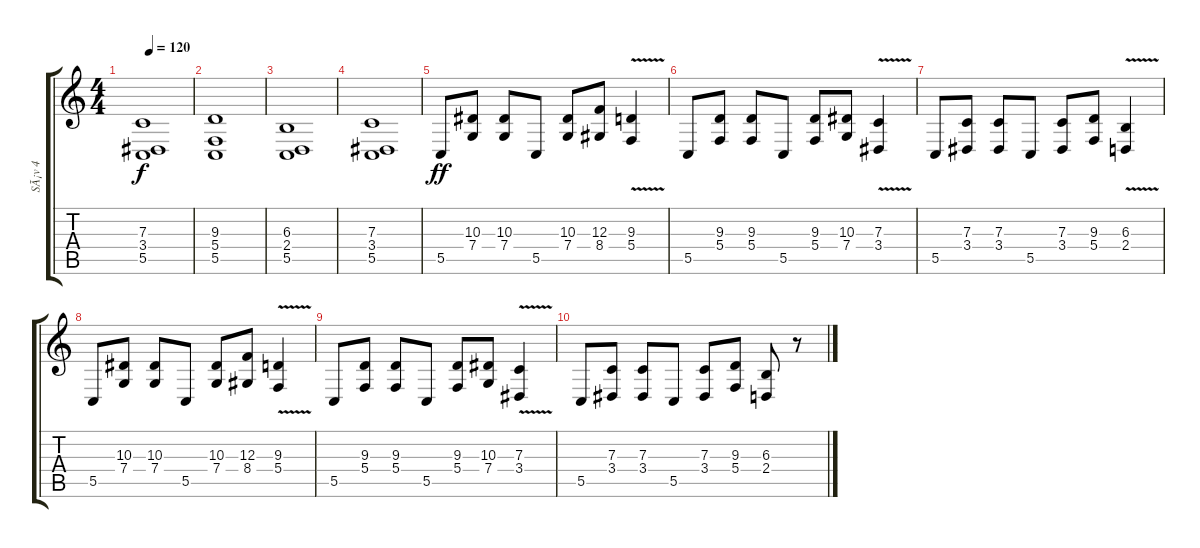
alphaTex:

\track ("SÃ¡v 4" "SÃ¡v 4") {instrument synthstrings2}
\staff {score tabs}
\tuning (D4 A3 F3 C3 G2 C2) {hide}
\ts (4 4)
\tempo 120
\clef g2
\ks c
(7.3 3.4 5.5).1{dy f} |
(9.3 5.4 5.5).1 |
(6.3 2.4 5.5).1 |
(7.3 3.4 5.5).1 |
5.5.8{dy ff} (10.3 7.4).8 (10.3 7.4).8 5.5.8 (10.3 7.4).8 (12.3 8.4).8 (9.3{v} 5.4).4 |
5.5.8 (9.3 5.4).8 (9.3 5.4).8 5.5.8 (9.3 5.4).8 (10.3 7.4).8 (7.3{v} 3.4).4 |
5.5.8 (7.3 3.4).8 (7.3 3.4).8 5.5.8 (7.3 3.4).8 (9.3 5.4).8 (6.3{v} 2.4).4 |
5.5.8 (10.3 7.4).8 (10.3 7.4).8 5.5.8 (10.3 7.4).8 (12.3 8.4).8 (9.3{v} 5.4).4 |
5.5.8 (9.3 5.4).8 (9.3 5.4).8 5.5.8 (9.3 5.4).8 (10.3 7.4).8 (7.3{v} 3.4).4 |
5.5.8 (7.3 3.4).8 (7.3 3.4).8 5.5.8 (7.3 3.4).8 (9.3 5.4).8 (6.3 2.4).8 r.8
